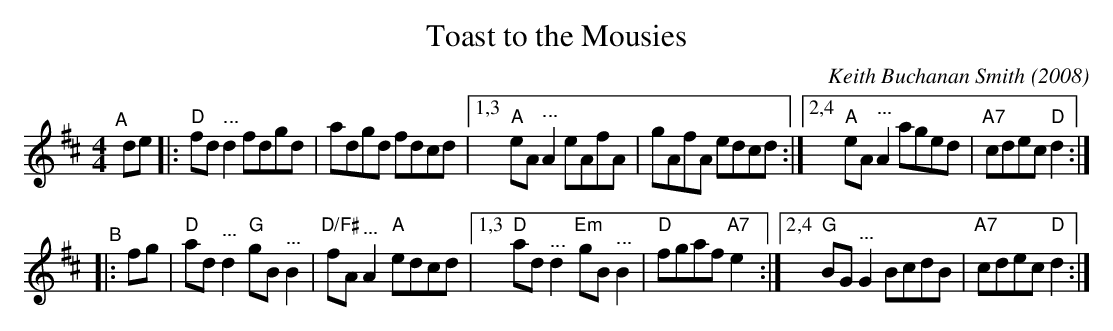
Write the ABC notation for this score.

X:1
T: Toast to the Mousies
C: Keith Buchanan Smith (2008)
M: 4/4
L: 1/8
K: D
"^A"[|] de |:\
"D"fd "^..."d2 fdgd | adgd fdcd  \
 |[1,3 "A"eA "^..."A2 eAfA | gAfA edcd \
:|[2,4 "A"eA "^..."A2 aged | "A7"cdec "D"d2 :|
"^B"|: fg |\
"D"ad "^..."d2 "G"gB "^..."B2 | "D/F#"fA "^..."A2 "A"edcd \
 |[1,3 "D"ad "^..."d2 "Em"gB "^..."B2 | "D"fgaf "A7"e2 \
:|[2,4 "G"BG "^..."G2 BcdB | "A7"cdec "D"d2 :|
